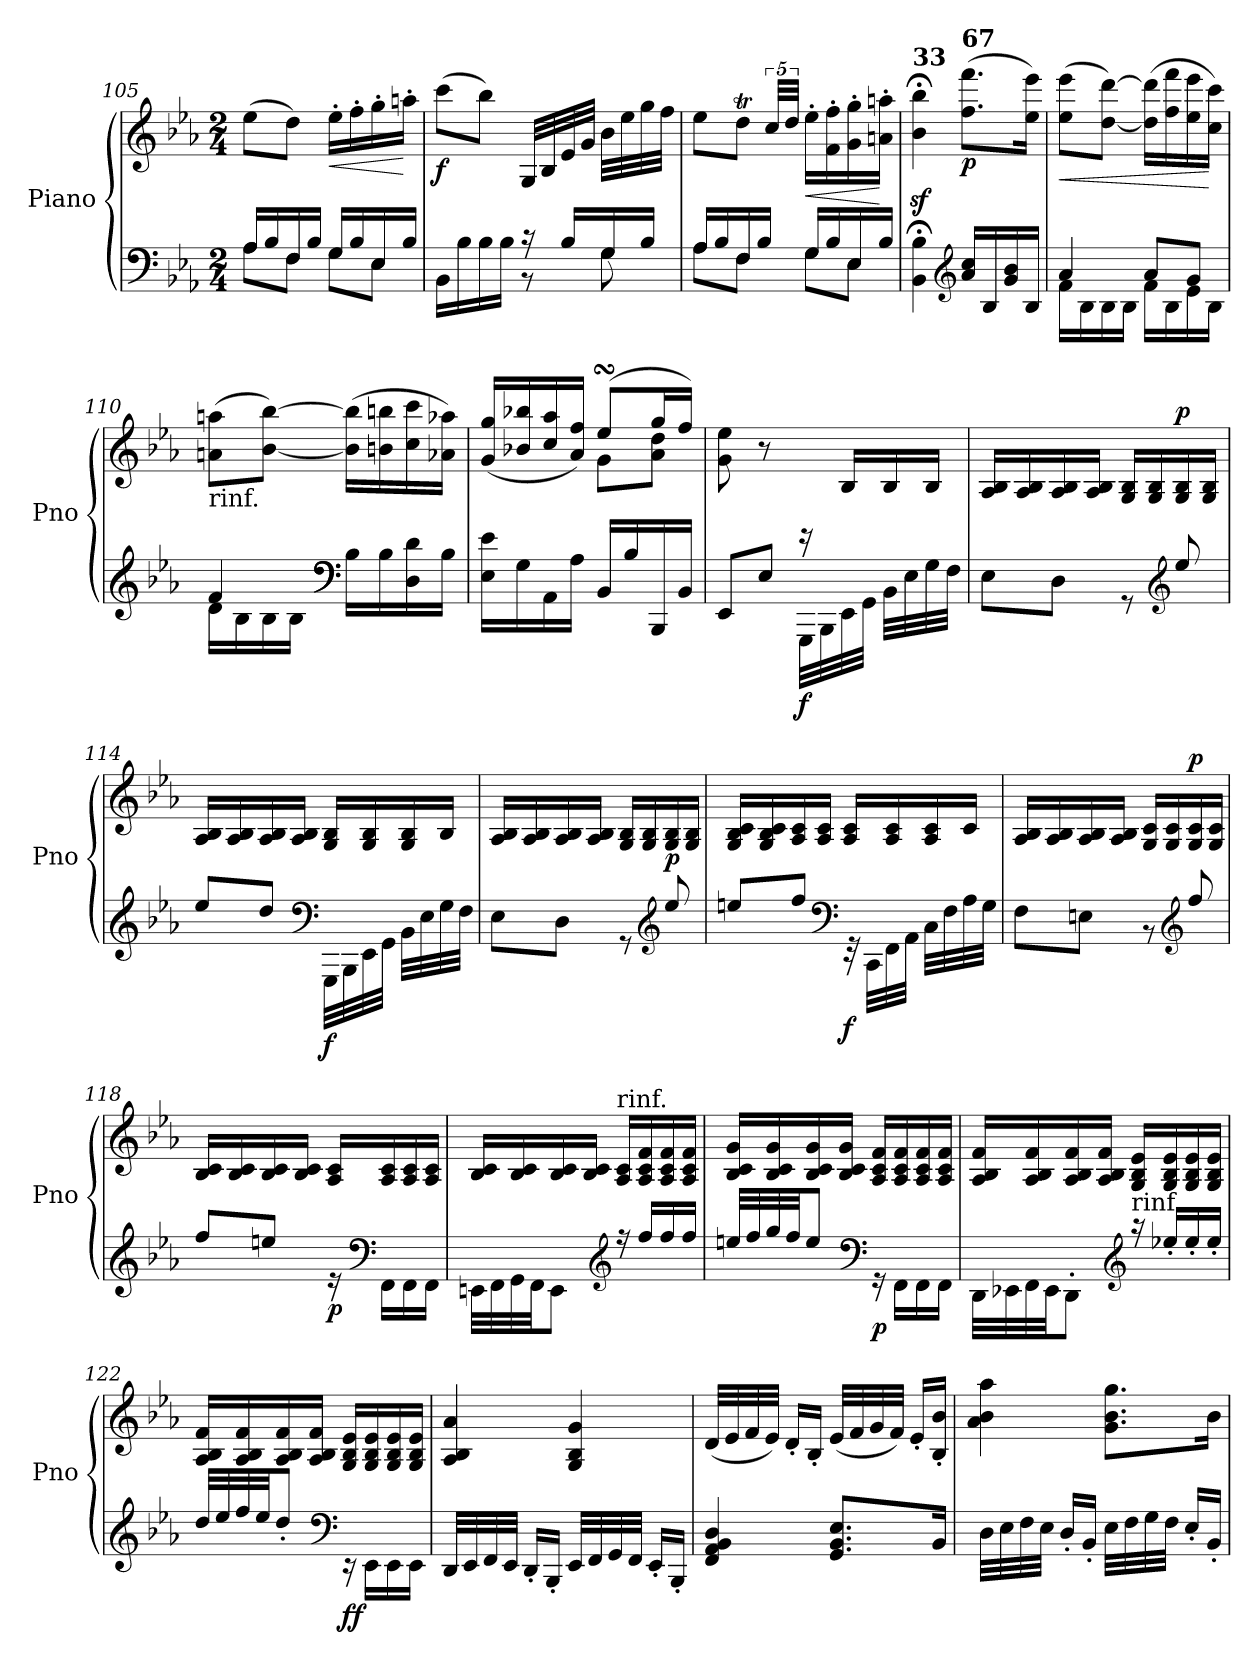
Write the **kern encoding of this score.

**kern	**kern	**dynam
*part1	*part1	*part1
*staff2	*staff1	*staff1/2
*I"Piano	*	*
*I'Pno	*	*
*clefF4	*clefG2	*
*k[b-e-a-]	*k[b-e-a-]	*
*E-:	*E-:	*
*M2/4	*M2/4	*
=105	=105	=105
*^	*	*
16A-/LL	8A-\L	(>8ee-\L	.
16B-/	.	.	.
16F/	8F\J	8dd\J)	.
16B-/JJ	.	.	.
!	!	!	!LO:HP:b
16G/LL	8G\L	16ee-'\LL	<
16B-/	.	16ff'\	.
16E-/	8E-\J	16gg'\	.
16B-/JJ	.	16aan'\JJ	[
=106	=106	=106	=106
*	*^	*	*
!	!	!	!	!LO:DY:b
16BB-\LL	4.ryy	4ryy	(>8ccc\L	f
16B-\	.	.	.	.
16B-\	.	.	8bb-\J)	.
16B-\JJ	.	.	.	.
16rc	.	8rBB	32G/LLL	.
.	.	.	32B-/	.
16B-/LL	.	.	32e-/	.
.	.	.	32g/JJJ	.
16G/	8G\	8ryy	32b-\LLL	.
.	.	.	32ee-\	.
16B-/JJ	.	.	32gg\	.
.	.	.	32ff\JJJ	.
*	*v	*v	*	*
!!LO:PB:g=z
=107	=107	=107	=107
*	*	*^	*
16A-/LL	8A-\L	8ee-\L	5ryy	.
16B-/	.	.	.	.
16F/	8F\J	8ddt\J	.	.
16B-/JJ	.	.	.	.
*	*	*	*Xtuplet	*
.	.	.	40cc/LL	.
.	.	.	40dd/JJ	.
!	!	!	!	!LO:HP:b
16G/LL	8G\L	16ee-'\LL	4ryy	<
16B-/	.	16f\' 16ff\'	.	.
16E-/	8E-\J	16g\' 16gg\'	.	.
16B-/JJ	.	16an\' 16aan\'JJ	.	[
*v	*v	*	*	*
*	*v	*v	*
=108	=108	=108
!	!LO:TX:a:B:t=33	!
4BB-\;< 4B-\;<	4b-\z<;< 4bb-\z<;<	.
*clefG2	*	*
!	!LO:TX:a:B:t=67	!
!	!	!LO:DY:b
16a-/ 16cc/LL	(>8.ff\ 8.fff\L	p
16B-/	.	.
16g/ 16b-/	.	.
16B-/JJ	16ee-\ 16eee-\Jk)	.
=109	=109	=109
*^	*	*
!	!	!	!LO:HP:b
4a-/	16f\LL	(>8ee-\ 8eee-\L	<
.	16B-\	.	.
.	16B-\	[8dd\ [8ddd\J)	.
.	16B-\JJ	.	.
8a-/L	16f\LL	(>16dd\] 16ddd\]LL	.
.	16B-\	16ff\ 16fff\	.
8g/J	16e-\	16ee-\ 16eee-\	.
.	16B-\JJ	16cc\ 16ccc\JJ)	[
=110	=110	=110	=110
!	!	!LO:TX:b:t=rinf.	!
4f/	16d\LL	(>8an\ 8aan\L	.
.	16B-\	.	.
.	16B-\	[8b-\ [8bb-\J)	.
.	16B-\JJ	.	.
*clefF4	*	*	*
16B-\LL	4ryy	(>16b-\] 16bb-\]LL	.
16B-\	.	16bn\ 16bbn\	.
16D\ 16d\	.	16cc\ 16ccc\	.
16B-\JJ	.	16a-X\ 16aa-X\JJ)	.
*v	*v	*	*
!!LO:LB:g=z
=111	=111	=111
*	*^	*
16E-\ 16e-\LL	(>16g/ 16gg/LL	4ryy	.
16G\	16b-X/ 16bb-X/	.	.
16AA-\	16cc/ 16aa-/	.	.
16A-\JJ	16a-/ 16ff/JJ)	.	.
16BB-/LL	(>8ee-sSSs/L	8g\L	.
16B-/	.	.	.
16BBB-/	16gg/L	8a-\ 8dd\J	.
16BB-/JJ	16ff/JJ)	.	.
*	*v	*v	*
=112	=112	=112
8EE-/L	8g\ 8ee-\	.
8E-/J	8r	.
!	!	!LO:DY:b=2
32GGG\LLL	16rGG	f
32BBB-\	.	.
32EE-\	16B-/LL	.
32GG\JJJ	.	.
32BB-\LLL	16B-/	.
32E-\	.	.
32G\	16B-/JJ	.
32F\JJJ	.	.
=113	=113	=113
8E-\L	16A-/ 16B-/LL	.
.	16A-/ 16B-/	.
8D\J	16A-/ 16B-/	.
.	16A-/ 16B-/JJ	.
8rGG	16G/ 16B-/LL	.
.	16G/ 16B-/	.
*clefG2	*	*
!	!	!LO:DY:a
8ee-/	16G/ 16B-/	p
.	16G/ 16B-/JJ	.
!!LO:LB:g=z
=114	=114	=114
8ee-/L	16A-/ 16B-/LL	.
.	16A-/ 16B-/	.
8dd/J	16A-/ 16B-/	.
.	16A-/ 16B-/JJ	.
*clefF4	*	*
!	!	!LO:DY:b=2
32GGG\LLL	16G/ 16B-/LL	f
32BBB-\	.	.
32EE-\	16G/ 16B-/	.
32GG\JJJ	.	.
32BB-\LLL	16G/ 16B-/	.
32E-\	.	.
32G\	16B-/JJ	.
32F\JJJ	.	.
=115	=115	=115
8E-\L	16A-/ 16B-/LL	.
.	16A-/ 16B-/	.
8D\J	16A-/ 16B-/	.
.	16A-/ 16B-/JJ	.
8rGG	16G/ 16B-/LL	.
.	16G/ 16B-/	.
*clefG2	*	*
!	!	!LO:DY:b
8ee-/	16G/ 16B-/	p
.	16G/ 16B-/JJ	.
=116	=116	=116
8een/L	16G/ 16B-/ 16c/LL	.
.	16G/ 16B-/ 16c/	.
8ff/J	16A-/ 16c/	.
.	16A-/ 16c/JJ	.
*clefF4	*	*
!	!	!LO:DY:b=2
32rEE	16A-/ 16c/LL	f
32CC\LLL	.	.
32FF\	16A-/ 16c/	.
32AA-\JJJ	.	.
32C\LLL	16A-/ 16c/	.
32F\	.	.
32A-\	16c/JJ	.
32G\JJJ	.	.
!!LO:LB:g=z
=117	=117	=117
8F\L	16A-/ 16B-/LL	.
.	16A-/ 16B-/	.
8En\J	16A-/ 16B-/	.
.	16A-/ 16B-/JJ	.
8rBB	16G/ 16c/LL	.
.	16G/ 16c/	.
*clefG2	*	*
!	!	!LO:DY:a
8ff/	16G/ 16c/	p
.	16G/ 16c/JJ	.
=118	=118	=118
8ff/L	16B-/ 16c/LL	.
.	16B-/ 16c/	.
8een/J	16B-/ 16c/	.
.	16B-/ 16c/JJ	.
!	!	!LO:DY:b=2
16re	16A-/ 16c/LL	p
*clefF4	*	*
16FF\LL	16A-/ 16c/	.
16FF\	16A-/ 16c/	.
16FF\JJ	16A-/ 16c/JJ	.
=119	=119	=119
32EEn\LLL	16B-/ 16c/LL	.
32FF\	.	.
32GG\	16B-/ 16c/	.
32FF\JJ	.	.
8EE\J	16B-/ 16c/	.
.	16B-/ 16c/JJ	.
*clefG2	*	*
!	!LO:TX:a:t=rinf.	!
16rff	16A-/ 16c/LL	.
16ff/LL	16A-/ 16c/ 16f/	.
16ff/	16A-/ 16c/ 16f/	.
16ff/JJ	16A-/ 16c/ 16f/JJ	.
!!LO:PB:g=z
=120	=120	=120
32een/LLL	16B-/ 16c/ 16g/LL	.
32ff/	.	.
32gg/	16B-/ 16c/ 16g/	.
32ff/JJ	.	.
8ee/J	16B-/ 16c/ 16g/	.
.	16B-/ 16c/ 16g/JJ	.
*clefF4	*	*
!	!	!LO:DY:b=2
16rGG	16A-/ 16c/ 16f/LL	p
16FF\LL	16A-/ 16c/ 16f/	.
16FF\	16A-/ 16c/ 16f/	.
16FF\JJ	16A-/ 16c/ 16f/JJ	.
=121	=121	=121
32DD\LLL	16A-/ 16B-/ 16f/LL	.
32EE-X\	.	.
32FF\	16A-/ 16B-/ 16f/	.
32EE-\JJ	.	.
8DD'\J	16A-/ 16B-/ 16f/	.
.	16A-/ 16B-/ 16f/JJ	.
*clefG2	*	*
!LO:TX:a:t=rinf.	!	!
16raa	16G/ 16B-/ 16e-/LL	.
16ee-X'/LL	16G/ 16B-/ 16e-/	.
16ee-'/	16G/ 16B-/ 16e-/	.
16ee-'/JJ	16G/ 16B-/ 16e-/JJ	.
=122	=122	=122
32dd/LLL	16A-/ 16B-/ 16f/LL	.
32ee-/	.	.
32ff/	16A-/ 16B-/ 16f/	.
32ee-/JJ	.	.
8dd'/J	16A-/ 16B-/ 16f/	.
.	16A-/ 16B-/ 16f/JJ	.
*clefF4	*	*
!	!	!LO:DY:b=2
!	!	!LO:DY:n=1:b
16rEE	16G/ 16B-/ 16e-/LL	f f
16EE-\LL	16G/ 16B-/ 16e-/	.
16EE-\	16G/ 16B-/ 16e-/	.
16EE-\JJ	16G/ 16B-/ 16e-/JJ	.
!!LO:LB:g=z
=123	=123	=123
32DD/LLL	4A-/ 4B-/ 4a-/	.
32EE-/	.	.
32FF/	.	.
32EE-/JJJ	.	.
16DD'/LL	.	.
16BBB-'/JJ	.	.
32EE-/LLL	4G/ 4B-/ 4g/	.
32FF/	.	.
32GG/	.	.
32FF/JJJ	.	.
16EE-'/LL	.	.
16BBB-'/JJ	.	.
=124	=124	=124
4FF/ 4AA-/ 4BB-/ 4D/	(<32d/LLL	.
.	32e-/	.
.	32f/	.
.	32e-/JJJ)	.
.	16d'/LL	.
.	16B-'/JJ	.
8.GG/ 8.BB-/ 8.E-/L	(<32e-/LLL	.
.	32f/	.
.	32g/	.
.	32f/JJJ)	.
.	16e-'/LL	.
16BB-/Jk	16B-/' 16b-/'JJ	.
=125	=125	=125
32D\LLL	4a-\ 4b-\ 4aa-\	.
32E-\	.	.
32F\	.	.
32E-\JJJ	.	.
16D'/LL	.	.
16BB-'/JJ	.	.
32E-\LLL	8.g\ 8.b-\ 8.gg\L	.
32F\	.	.
32G\	.	.
32F\JJJ	.	.
16E-'/LL	.	.
16BB-'/JJ	16b-\Jk	.
=	=	=
*-	*-	*-
